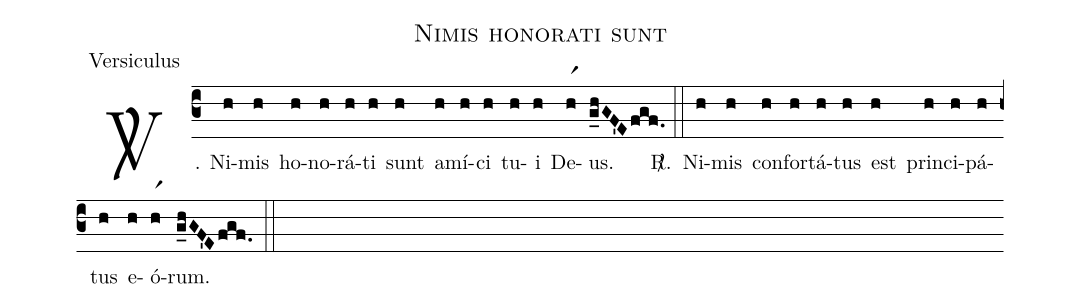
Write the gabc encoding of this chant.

name:Nimis honorati sunt;
office-part:Versiculus;
%%
(c3)
<sp>V/</sp>. Ni(h)mis(h) ho(h)no(h)rá(h)ti(h) sunt(h) a(h)mí(h)ci(h) tu(h)i(h) De(hr1)us.(g_hGF'Efgf.) <sp>R/</sp>.(::)
Ni(h)mis(h) con(h)for(h)tá(h)tus(h) est(h) prin(h)ci(h)pá(h)tus(h) e(h)ó(hr1)rum.(g_hGF'Efgf.) (::)
